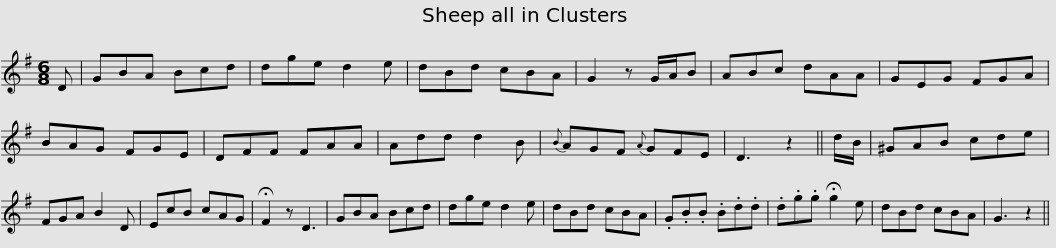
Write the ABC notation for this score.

X:1
L:1/8
M:6/8
I:linebreak $
K:G
V:1 treble
V:1
 D | GBA Bcd | dge d2 e | dBd cBA | G2 z G/A/B | %5
 ABc dAA | GEG FGA | BAG FGE |$ DFF FAA | Add d2 B | %10
{B} AGF{A} GFE | D3 z2 || d/B/ | ^GAB cde | FGA B2 D | %15
 EcB cAG | !fermata!F2 z D3 |$ GBA Bcd | dge d2 e | dBd cBA | %20
 .G.B.B .B.d.d | .d.g.g !fermata!g2 e | dBd cBA | G3 z2 || %24
